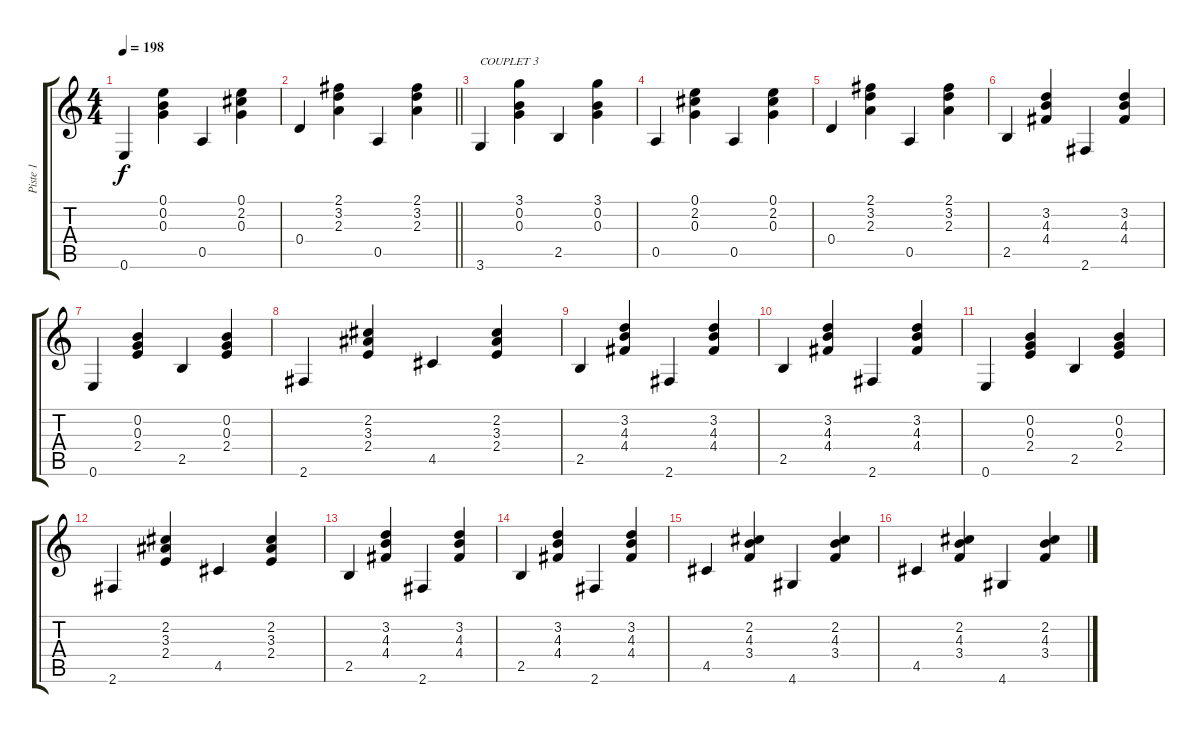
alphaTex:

\track ("Piste 1" "Piste 1") {instrument acousticguitarnylon}
\staff {score tabs}
\tuning (E4 B3 G3 D3 A2 E2) {hide}
\ts (4 4)
\tempo 198
\clef g2
\ks c
0.6.4{dy f} (0.1 0.2 0.3).4 0.5.4 (0.1 2.2 0.3).4 |
\barLineRight lightlight
0.4.4 (2.1 3.2 2.3).4 0.5.4 (2.1 3.2 2.3).4 |
3.6.4{txt "COUPLET 3 "} (3.1 0.2 0.3).4 2.5.4 (3.1 0.2 0.3).4 |
0.5.4 (0.1 2.2 0.3).4 0.5.4 (0.1 2.2 0.3).4 |
0.4.4 (2.1 3.2 2.3).4 0.5.4 (2.1 3.2 2.3).4 |
2.5.4 (3.2 4.3 4.4).4 2.6.4 (3.2 4.3 4.4).4 |
0.6.4 (0.2 0.3 2.4).4 2.5.4 (0.2 0.3 2.4).4 |
2.6.4 (2.2 3.3 2.4).4 4.5.4 (2.2 3.3 2.4).4 |
2.5.4 (3.2 4.3 4.4).4 2.6.4 (3.2 4.3 4.4).4 |
2.5.4 (3.2 4.3 4.4).4 2.6.4 (3.2 4.3 4.4).4 |
0.6.4 (0.2 0.3 2.4).4 2.5.4 (0.2 0.3 2.4).4 |
2.6.4 (2.2 3.3 2.4).4 4.5.4 (2.2 3.3 2.4).4 |
2.5.4 (3.2 4.3 4.4).4 2.6.4 (3.2 4.3 4.4).4 |
2.5.4 (3.2 4.3 4.4).4 2.6.4 (3.2 4.3 4.4).4 |
4.5.4 (2.2 4.3 3.4).4 4.6.4 (2.2 4.3 3.4).4 |
4.5.4 (2.2 4.3 3.4).4 4.6.4 (2.2 4.3 3.4).4
